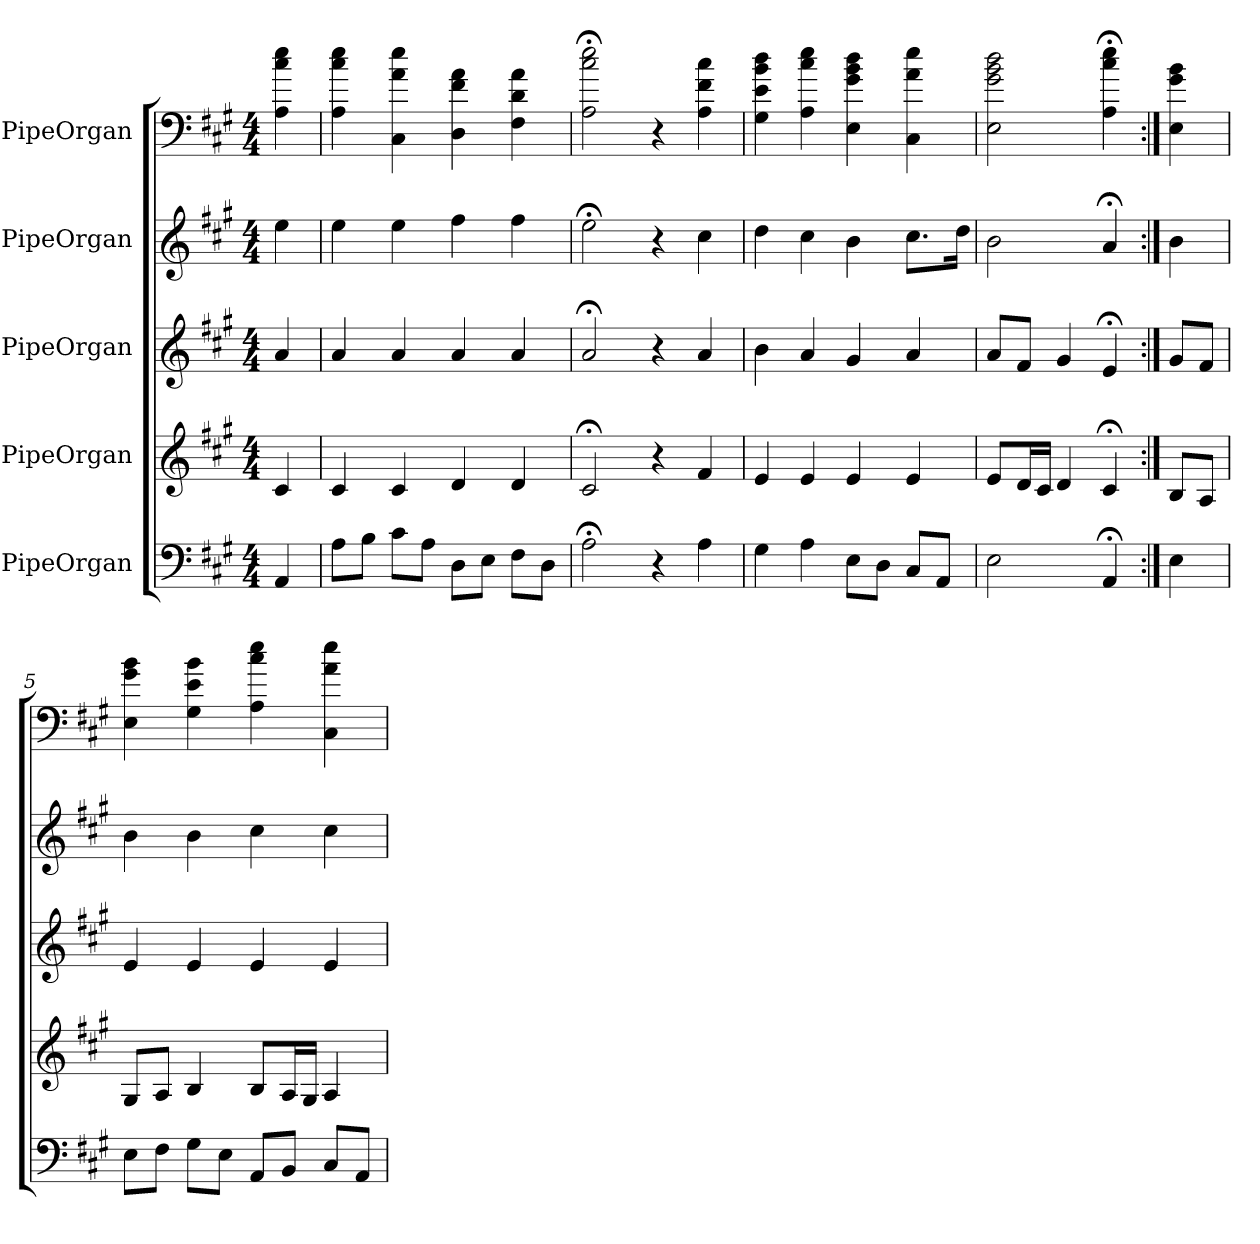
**kern	**kern	**kern	**kern	**kern
*part5	*part4	*part3	*part2	*part1
*staff5	*staff4	*staff3	*staff2	*staff1
*I"PipeOrgan	*I"PipeOrgan	*I"PipeOrgan	*I"PipeOrgan	*I"PipeOrgan
*k[f#c#g#]	*k[f#c#g#]	*k[f#c#g#]	*k[f#c#g#]	*k[f#c#g#]
*A:	*A:	*A:	*A:	*A:
*M4/4	*M4/4	*M4/4	*M4/4	*M4/4
*MM60	*MM60	*MM60	*MM60	*MM60
=	=	=	=	=
4AA	4c#	4a	4ee	4A 4cc# 4ee
=1	=1	=1	=1	=1
8AL	4c#	4a	4ee	4A 4cc# 4ee
8BJ	.	.	.	.
8c#L	4c#	4a	4ee	4C# 4a 4ee
8AJ	.	.	.	.
8DL	4d	4a	4ff#	4D 4f# 4a
8EJ	.	.	.	.
8F#L	4d	4a	4ff#	4F# 4d 4a
8DJ	.	.	.	.
=2	=2	=2	=2	=2
2A;<	2c#;<	2a;<	2ee;<	2A;< 2cc#;< 2ee;<
4r	4r	4r	4r	4r
4A	4f#	4a	4cc#	4A 4f# 4cc#
=3	=3	=3	=3	=3
4G#	4e	4b	4dd	4G# 4e 4b 4dd
4A	4e	4a	4cc#	4A 4cc# 4ee
8EL	4e	4g#	4b	4E 4g# 4b 4dd
8DJ	.	.	.	.
8C#L	4e	4a	8.cc#L	4C# 4a 4ee
8AAJ	.	.	.	.
.	.	.	16ddJk	.
=4	=4	=4	=4	=4
2E	8eL	8aL	2b	2E 2g# 2b 2dd
.	16dL	8f#J	.	.
.	16c#JJ	.	.	.
.	4d	4g#	.	.
4AA;<	4c#;<	4e;<	4a;<	4A;< 4cc#;< 4ee;<
=:|!	=:|!	=:|!	=:|!	=:|!
4E	8BL	8g#L	4b	4E 4g# 4b
.	8AJ	8f#J	.	.
=5	=5	=5	=5	=5
8EL	8G#L	4e	4b	4E 4g# 4b
8F#J	8AJ	.	.	.
8G#L	4B	4e	4b	4G# 4e 4b
8EJ	.	.	.	.
8AAL	8BL	4e	4cc#	4A 4cc# 4ee
8BBJ	16AL	.	.	.
.	16G#JJ	.	.	.
8C#L	4A	4e	4cc#	4C# 4a 4ee
8AAJ	.	.	.	.
=	=	=	=	=
*-	*-	*-	*-	*-
